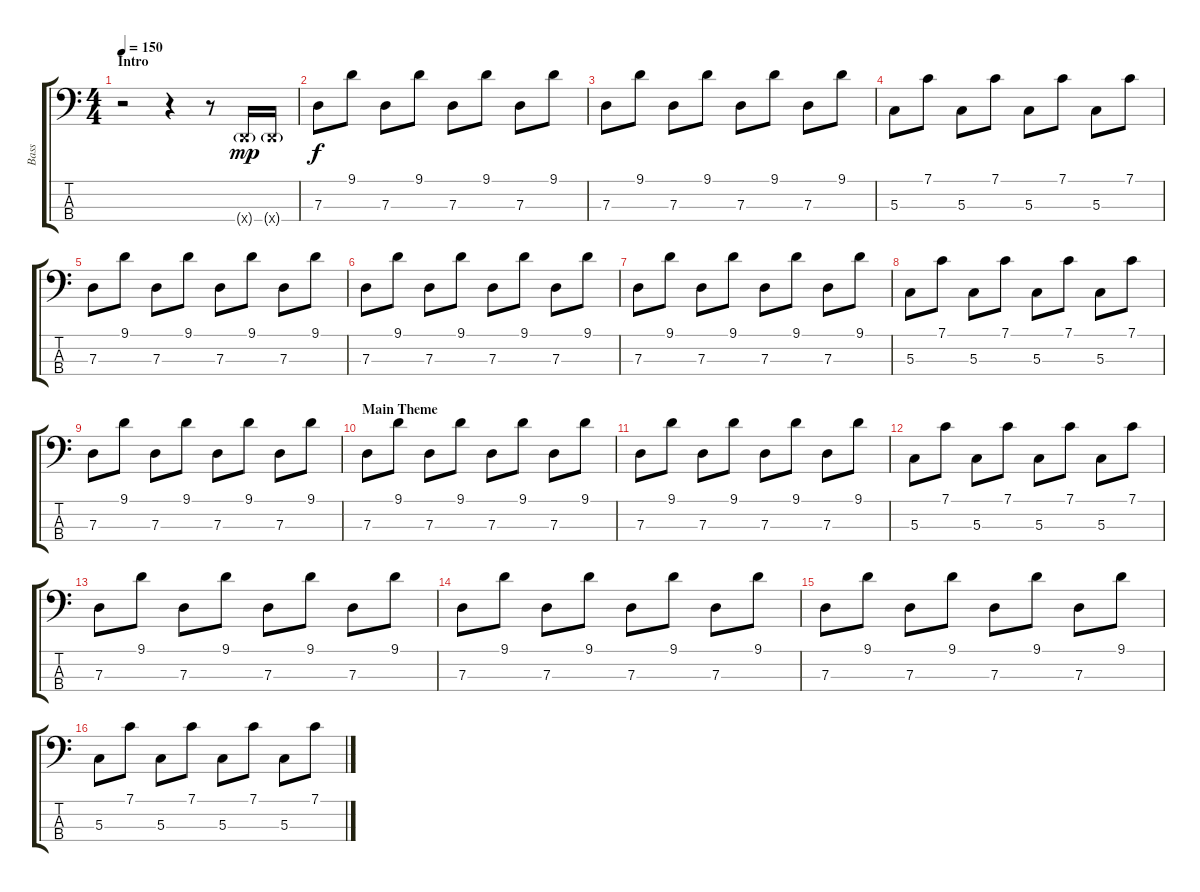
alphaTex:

\track ("Bass" "Bass") {instrument electricbassfinger}
\staff {score tabs}
\tuning (F2 C2 G1 D1) {hide}
\ts (4 4)
\section ("" "Intro")
\tempo 150
\clef f4
\ks c
r.2{dy mp instrument electricbassfinger} r.4 r.8 0.4{g x}.16 0.4{g x}.16 |
7.3.8{dy f} 9.1.8 7.3.8 9.1.8 7.3.8 9.1.8 7.3.8 9.1.8 |
7.3.8 9.1.8 7.3.8 9.1.8 7.3.8 9.1.8 7.3.8 9.1.8 |
5.3.8 7.1.8 5.3.8 7.1.8 5.3.8 7.1.8 5.3.8 7.1.8 |
7.3.8 9.1.8 7.3.8 9.1.8 7.3.8 9.1.8 7.3.8 9.1.8 |
7.3.8 9.1.8 7.3.8 9.1.8 7.3.8 9.1.8 7.3.8 9.1.8 |
7.3.8 9.1.8 7.3.8 9.1.8 7.3.8 9.1.8 7.3.8 9.1.8 |
5.3.8 7.1.8 5.3.8 7.1.8 5.3.8 7.1.8 5.3.8 7.1.8 |
7.3.8 9.1.8 7.3.8 9.1.8 7.3.8 9.1.8 7.3.8 9.1.8 |
\section ("" "Main Theme")
7.3.8 9.1.8 7.3.8 9.1.8 7.3.8 9.1.8 7.3.8 9.1.8 |
7.3.8 9.1.8 7.3.8 9.1.8 7.3.8 9.1.8 7.3.8 9.1.8 |
5.3.8 7.1.8 5.3.8 7.1.8 5.3.8 7.1.8 5.3.8 7.1.8 |
7.3.8 9.1.8 7.3.8 9.1.8 7.3.8 9.1.8 7.3.8 9.1.8 |
7.3.8 9.1.8 7.3.8 9.1.8 7.3.8 9.1.8 7.3.8 9.1.8 |
7.3.8 9.1.8 7.3.8 9.1.8 7.3.8 9.1.8 7.3.8 9.1.8 |
5.3.8 7.1.8 5.3.8 7.1.8 5.3.8 7.1.8 5.3.8 7.1.8
